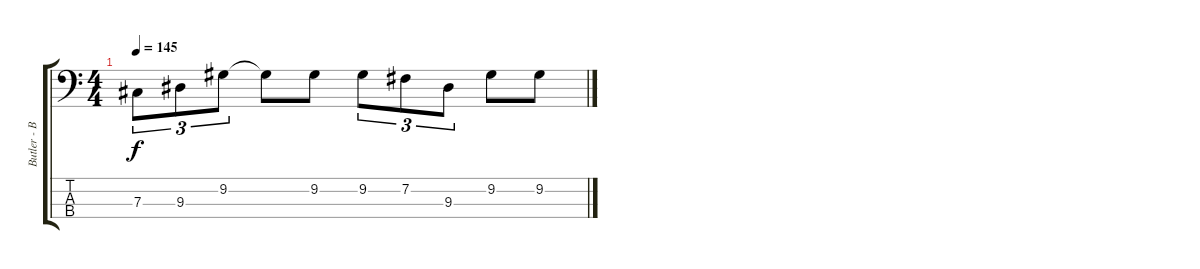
\track ("Butler - Bass" "Butler - B") {instrument electricbassfinger}
\staff {score tabs}
\tuning (E2 B1 Gb1 Db1) {hide}
\ts (4 4)
\tempo 145
\clef f4
\ks c
7.3.8{tu (3 2) dy f} 9.3.8{tu (3 2)} 9.2.8{tu (3 2)} 9.2{t}.8 9.2.8 9.2.8{tu (3 2)} 7.2.8{tu (3 2)} 9.3.8{tu (3 2)} 9.2.8 9.2.8
